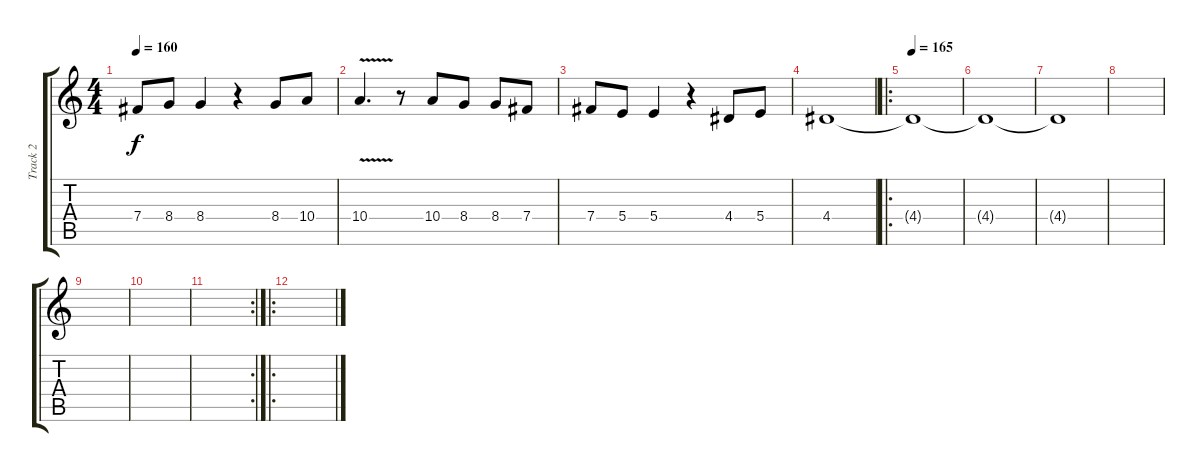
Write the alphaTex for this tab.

\track ("Track 2" "Track 2") {instrument distortionguitar}
\staff {score tabs}
\tuning (Db4 Ab3 E3 B2 Gb2 B1) {hide}
\ts (4 4)
\tempo 160
\clef g2
\ks c
7.4.8{dy f} 8.4.8 8.4.4 r.4 8.4.8 10.4.8 |
10.4{v}.4{d} r.8 10.4.8 8.4.8 8.4.8 7.4.8 |
7.4.8 5.4.8 5.4.4 r.4 4.4.8 5.4.8 |
4.4.1{volume 2} |
\ro
\tempo 165
4.4{t}.1 |
4.4{t}.1 |
4.4{t}.1 |
|
|
|
\rc 2
|
\ro
